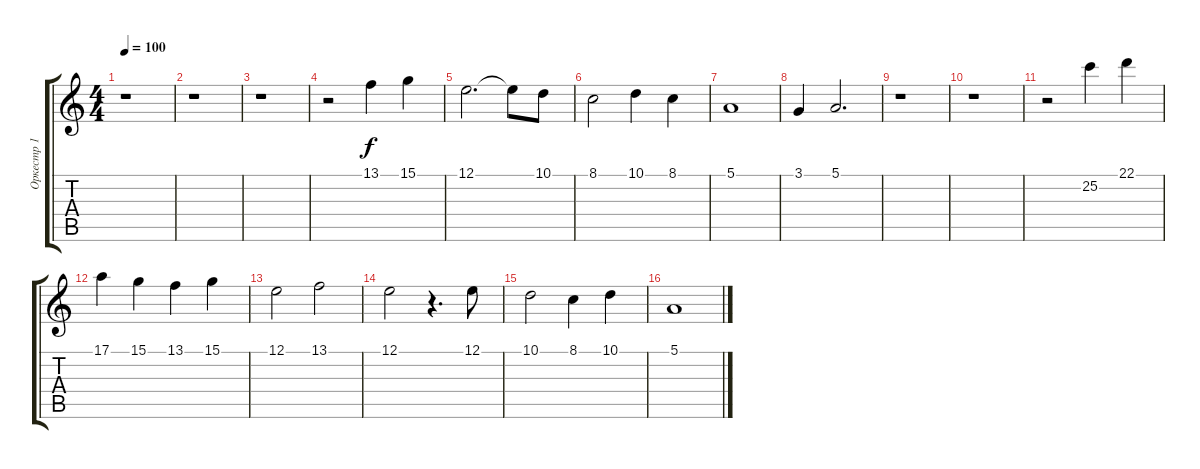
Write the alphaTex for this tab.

\track ("Оркестр 1" "Оркестр 1") {instrument stringensemble1}
\staff {score tabs}
\tuning (E4 B3 G3 D3 A2 E2) {hide}
\ts (4 4)
\tempo 100
\clef g2
\ks c
r.1{dy f} |
r.1 |
r.1 |
r.2 13.1.4 15.1.4 |
12.1.2{d} 12.1{t}.8 10.1.8 |
8.1.2 10.1.4 8.1.4 |
5.1.1 |
3.1.4 5.1.2{d} |
r.1 |
r.1 |
r.2 25.2.4 22.1.4 |
17.1.4 15.1.4 13.1.4 15.1.4 |
12.1.2 13.1.2 |
12.1.2 r.4{d} 12.1.8 |
10.1.2 8.1.4 10.1.4 |
5.1.1
